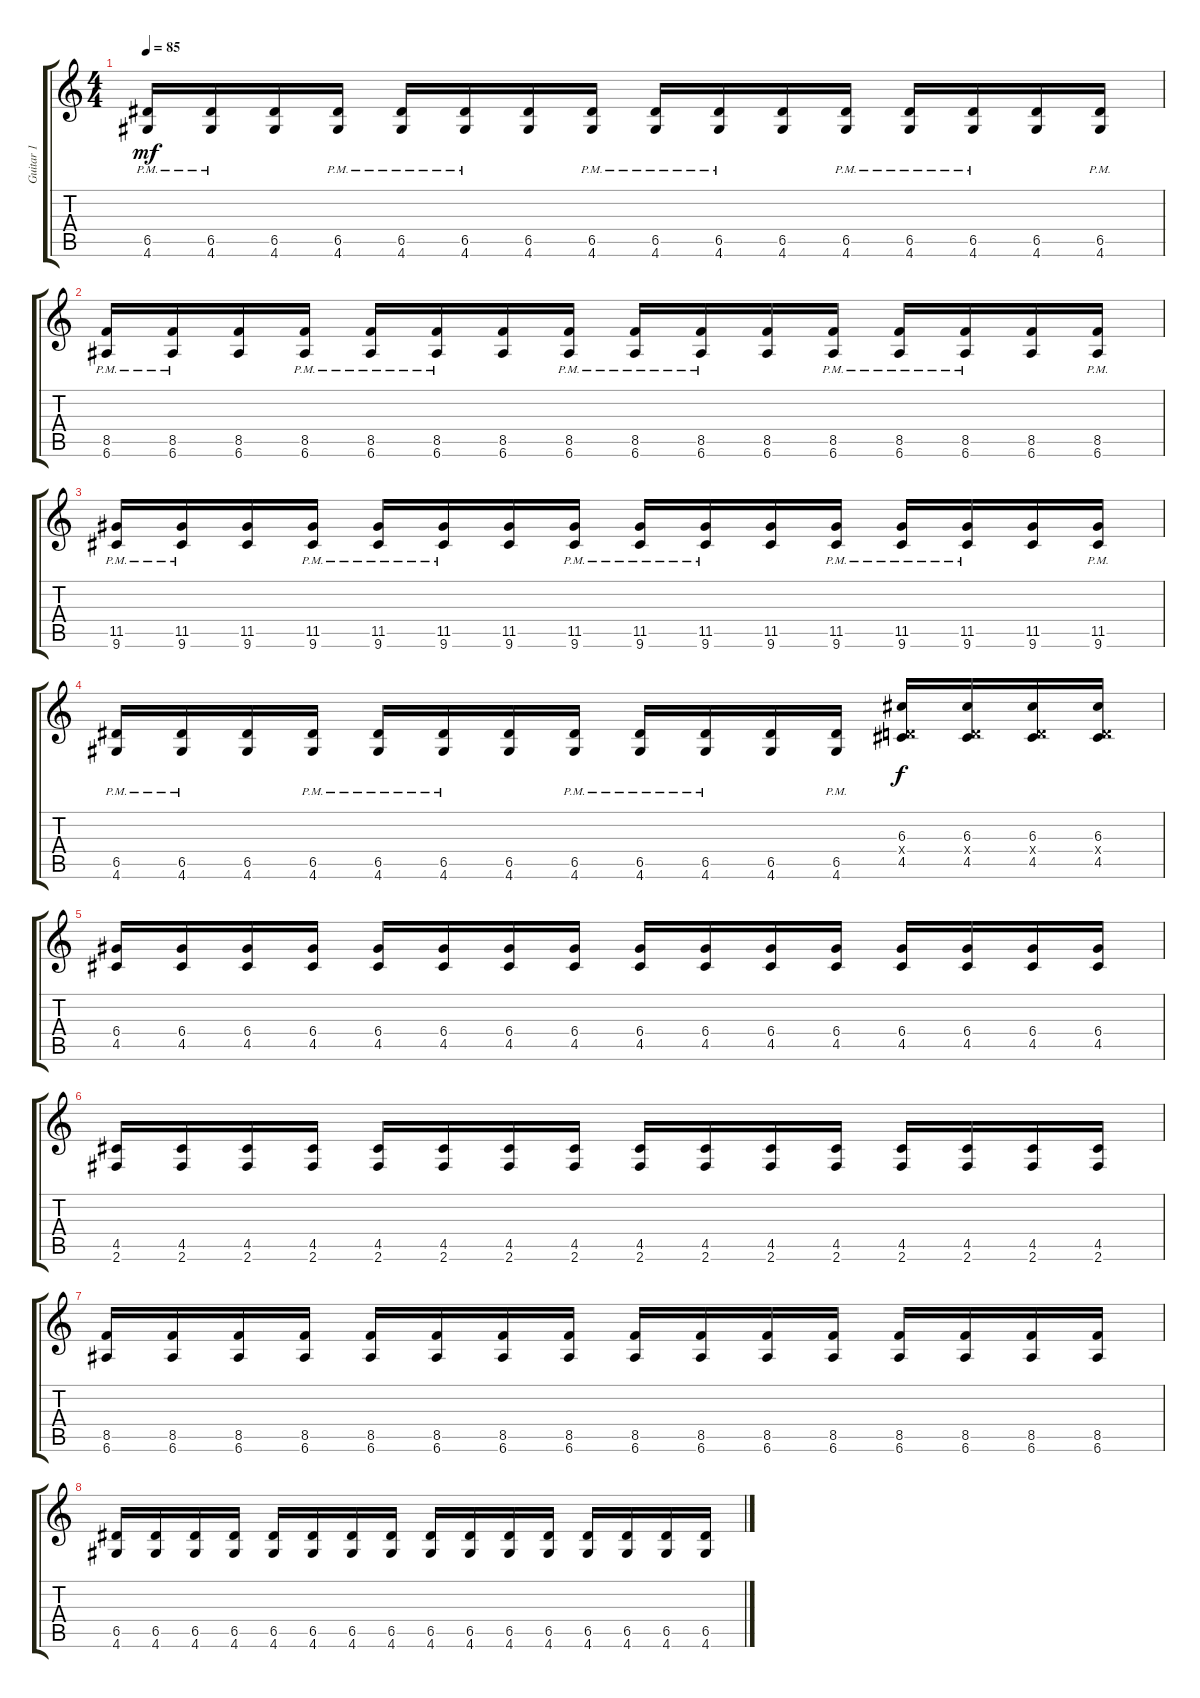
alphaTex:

\track ("Guitar 1" "Guitar 1") {instrument distortionguitar}
\staff {score tabs}
\tuning (E4 B3 G3 D3 A2 E2) {hide}
\ts (4 4)
\tempo 85
\clef g2
\ks c
(6.5{pm} 4.6{pm}).16{dy mf instrument distortionguitar} (6.5{pm} 4.6{pm}).16 (6.5 4.6).16 (6.5{pm} 4.6{pm}).16 (6.5{pm} 4.6{pm}).16 (6.5{pm} 4.6{pm}).16 (6.5 4.6).16 (6.5{pm} 4.6{pm}).16 (6.5{pm} 4.6{pm}).16 (6.5{pm} 4.6{pm}).16 (6.5 4.6).16 (6.5{pm} 4.6{pm}).16 (6.5{pm} 4.6{pm}).16 (6.5{pm} 4.6{pm}).16 (6.5 4.6).16 (6.5{pm} 4.6{pm}).16 |
(8.5{pm} 6.6{pm}).16 (8.5{pm} 6.6{pm}).16 (8.5 6.6).16 (8.5{pm} 6.6{pm}).16 (8.5{pm} 6.6{pm}).16 (8.5{pm} 6.6{pm}).16 (8.5 6.6).16 (8.5{pm} 6.6{pm}).16 (8.5{pm} 6.6{pm}).16 (8.5{pm} 6.6{pm}).16 (8.5 6.6).16 (8.5{pm} 6.6{pm}).16 (8.5{pm} 6.6{pm}).16 (8.5{pm} 6.6{pm}).16 (8.5 6.6).16 (8.5{pm} 6.6{pm}).16 |
(11.5{pm} 9.6{pm}).16 (11.5{pm} 9.6{pm}).16 (11.5 9.6).16 (11.5{pm} 9.6{pm}).16 (11.5{pm} 9.6{pm}).16 (11.5{pm} 9.6{pm}).16 (11.5 9.6).16 (11.5{pm} 9.6{pm}).16 (11.5{pm} 9.6{pm}).16 (11.5{pm} 9.6{pm}).16 (11.5 9.6).16 (11.5{pm} 9.6{pm}).16 (11.5{pm} 9.6{pm}).16 (11.5{pm} 9.6{pm}).16 (11.5 9.6).16 (11.5{pm} 9.6{pm}).16 |
(6.5{pm} 4.6{pm}).16 (6.5{pm} 4.6{pm}).16 (6.5 4.6).16 (6.5{pm} 4.6{pm}).16 (6.5{pm} 4.6{pm}).16 (6.5{pm} 4.6{pm}).16 (6.5 4.6).16 (6.5{pm} 4.6{pm}).16 (6.5{pm} 4.6{pm}).16 (6.5{pm} 4.6{pm}).16 (6.5 4.6).16 (6.5{pm} 4.6{pm}).16 (6.3 0.4{x} 4.5).16{dy f} (6.3 0.4{x} 4.5).16 (6.3 0.4{x} 4.5).16 (6.3 0.4{x} 4.5).16 |
(6.4 4.5).16 (6.4 4.5).16 (6.4 4.5).16 (6.4 4.5).16 (6.4 4.5).16 (6.4 4.5).16 (6.4 4.5).16 (6.4 4.5).16 (6.4 4.5).16 (6.4 4.5).16 (6.4 4.5).16 (6.4 4.5).16 (6.4 4.5).16 (6.4 4.5).16 (6.4 4.5).16 (6.4 4.5).16 |
(4.5 2.6).16 (4.5 2.6).16 (4.5 2.6).16 (4.5 2.6).16 (4.5 2.6).16 (4.5 2.6).16 (4.5 2.6).16 (4.5 2.6).16 (4.5 2.6).16 (4.5 2.6).16 (4.5 2.6).16 (4.5 2.6).16 (4.5 2.6).16 (4.5 2.6).16 (4.5 2.6).16 (4.5 2.6).16 |
(8.5 6.6).16 (8.5 6.6).16 (8.5 6.6).16 (8.5 6.6).16 (8.5 6.6).16 (8.5 6.6).16 (8.5 6.6).16 (8.5 6.6).16 (8.5 6.6).16 (8.5 6.6).16 (8.5 6.6).16 (8.5 6.6).16 (8.5 6.6).16 (8.5 6.6).16 (8.5 6.6).16 (8.5 6.6).16 |
(6.5 4.6).16 (6.5 4.6).16 (6.5 4.6).16 (6.5 4.6).16 (6.5 4.6).16 (6.5 4.6).16 (6.5 4.6).16 (6.5 4.6).16 (6.5 4.6).16 (6.5 4.6).16 (6.5 4.6).16 (6.5 4.6).16 (6.5 4.6).16 (6.5 4.6).16 (6.5 4.6).16 (6.5 4.6).16
